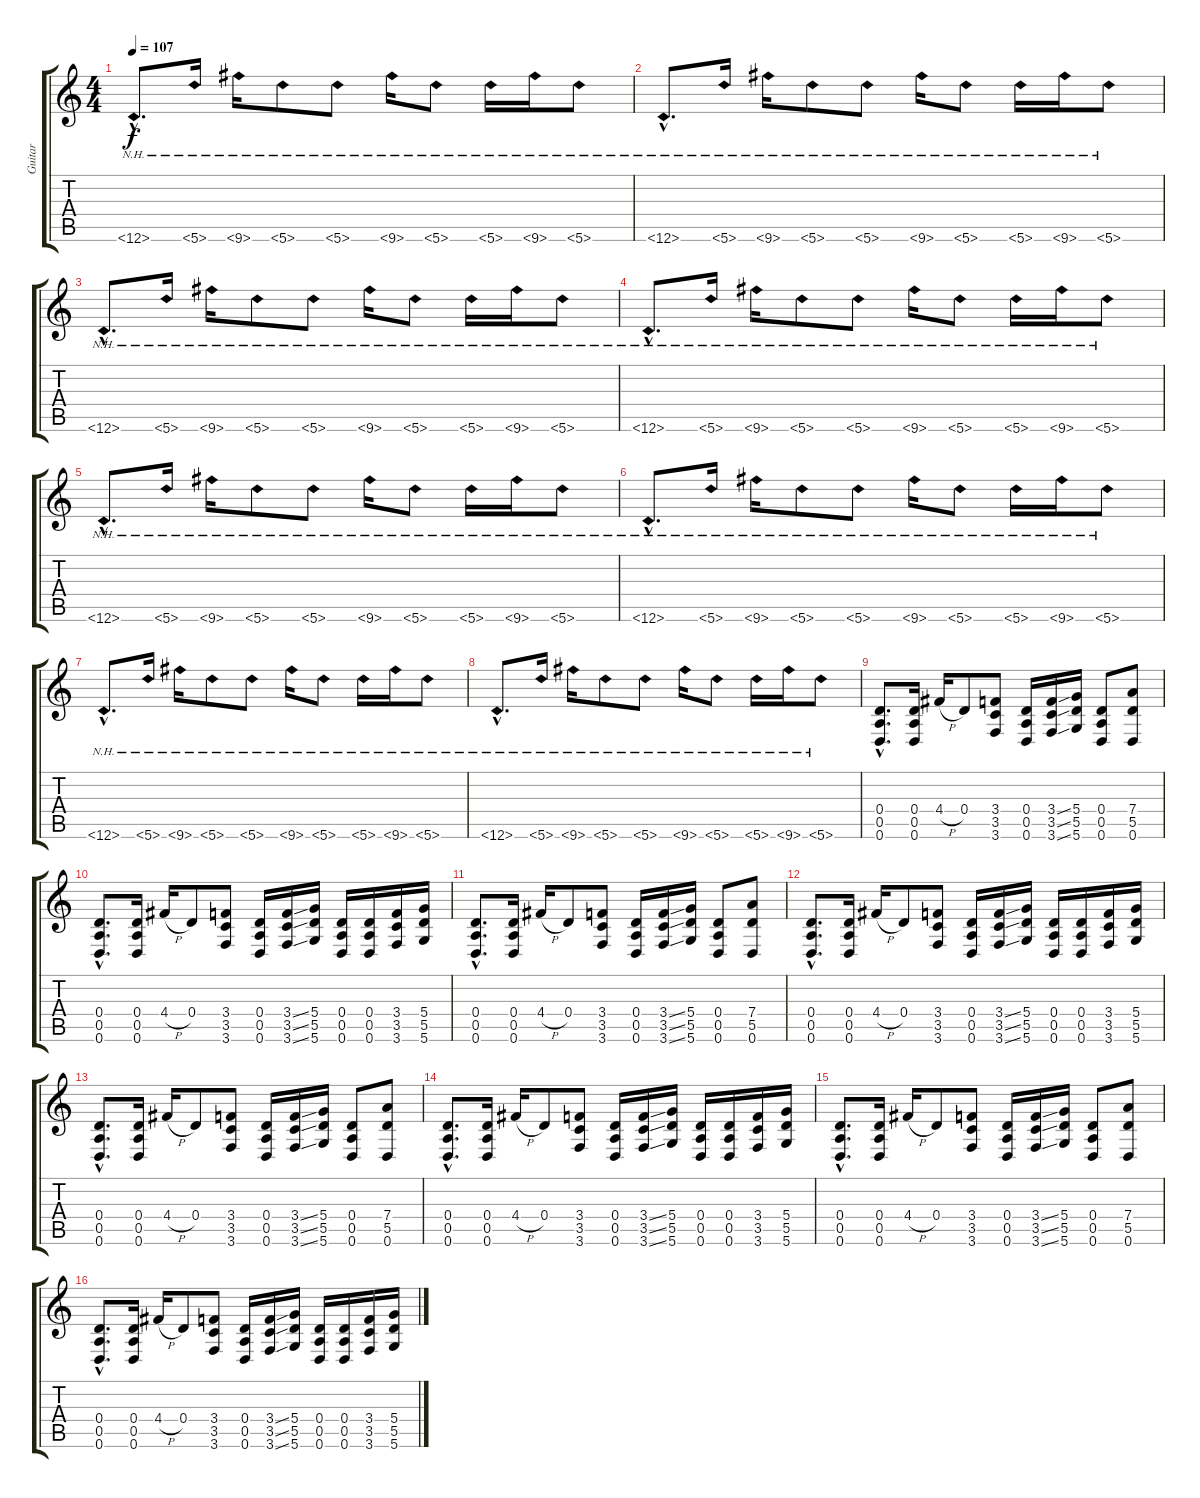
\track ("Guitar" "Guitar") {instrument distortionguitar}
\staff {score tabs}
\tuning (E4 B3 G3 D3 A2 D2) {hide}
\ts (4 4)
\tempo 107
\clef g2
\ks c
12.6{nh hac}.8{d dy f instrument distortionguitar} 5.6{nh}.16 9.6{nh}.16 5.6{nh}.8 5.6{nh}.8 9.6{nh}.16 5.6{nh}.8 5.6{nh}.16 9.6{nh}.16 5.6{nh}.8 |
12.6{nh hac}.8{d} 5.6{nh}.16 9.6{nh}.16 5.6{nh}.8 5.6{nh}.8 9.6{nh}.16 5.6{nh}.8 5.6{nh}.16 9.6{nh}.16 5.6{nh}.8 |
12.6{nh hac}.8{d} 5.6{nh}.16 9.6{nh}.16 5.6{nh}.8 5.6{nh}.8 9.6{nh}.16 5.6{nh}.8 5.6{nh}.16 9.6{nh}.16 5.6{nh}.8 |
12.6{nh hac}.8{d} 5.6{nh}.16 9.6{nh}.16 5.6{nh}.8 5.6{nh}.8 9.6{nh}.16 5.6{nh}.8 5.6{nh}.16 9.6{nh}.16 5.6{nh}.8 |
12.6{nh hac}.8{d} 5.6{nh}.16 9.6{nh}.16 5.6{nh}.8 5.6{nh}.8 9.6{nh}.16 5.6{nh}.8 5.6{nh}.16 9.6{nh}.16 5.6{nh}.8 |
12.6{nh hac}.8{d} 5.6{nh}.16 9.6{nh}.16 5.6{nh}.8 5.6{nh}.8 9.6{nh}.16 5.6{nh}.8 5.6{nh}.16 9.6{nh}.16 5.6{nh}.8 |
12.6{nh hac}.8{d} 5.6{nh}.16 9.6{nh}.16 5.6{nh}.8 5.6{nh}.8 9.6{nh}.16 5.6{nh}.8 5.6{nh}.16 9.6{nh}.16 5.6{nh}.8 |
12.6{nh hac}.8{d} 5.6{nh}.16 9.6{nh}.16 5.6{nh}.8 5.6{nh}.8 9.6{nh}.16 5.6{nh}.8 5.6{nh}.16 9.6{nh}.16 5.6{nh}.8 |
(0.4{hac} 0.5{hac} 0.6{hac}).8{d} (0.4 0.5 0.6).16 4.4{h}.16 0.4.8 (3.4 3.5 3.6).8 (0.4 0.5 0.6).16 (3.4{ss} 3.5{ss} 3.6{ss}).16 (5.4 5.5 5.6).16 (0.4 0.5 0.6).8 (7.4 5.5 0.6).8 |
(0.4{hac} 0.5{hac} 0.6{hac}).8{d} (0.4 0.5 0.6).16 4.4{h}.16 0.4.8 (3.4 3.5 3.6).8 (0.4 0.5 0.6).16 (3.4{ss} 3.5{ss} 3.6{ss}).16 (5.4 5.5 5.6).16 (0.4 0.5 0.6).16 (0.4 0.5 0.6).16 (3.4 3.5 3.6).16 (5.4 5.5 5.6).16 |
(0.4{hac} 0.5{hac} 0.6{hac}).8{d} (0.4 0.5 0.6).16 4.4{h}.16 0.4.8 (3.4 3.5 3.6).8 (0.4 0.5 0.6).16 (3.4{ss} 3.5{ss} 3.6{ss}).16 (5.4 5.5 5.6).16 (0.4 0.5 0.6).8 (7.4 5.5 0.6).8 |
(0.4{hac} 0.5{hac} 0.6{hac}).8{d} (0.4 0.5 0.6).16 4.4{h}.16 0.4.8 (3.4 3.5 3.6).8 (0.4 0.5 0.6).16 (3.4{ss} 3.5{ss} 3.6{ss}).16 (5.4 5.5 5.6).16 (0.4 0.5 0.6).16 (0.4 0.5 0.6).16 (3.4 3.5 3.6).16 (5.4 5.5 5.6).16 |
(0.4{hac} 0.5{hac} 0.6{hac}).8{d} (0.4 0.5 0.6).16 4.4{h}.16 0.4.8 (3.4 3.5 3.6).8 (0.4 0.5 0.6).16 (3.4{ss} 3.5{ss} 3.6{ss}).16 (5.4 5.5 5.6).16 (0.4 0.5 0.6).8 (7.4 5.5 0.6).8 |
(0.4{hac} 0.5{hac} 0.6{hac}).8{d} (0.4 0.5 0.6).16 4.4{h}.16 0.4.8 (3.4 3.5 3.6).8 (0.4 0.5 0.6).16 (3.4{ss} 3.5{ss} 3.6{ss}).16 (5.4 5.5 5.6).16 (0.4 0.5 0.6).16 (0.4 0.5 0.6).16 (3.4 3.5 3.6).16 (5.4 5.5 5.6).16 |
(0.4{hac} 0.5{hac} 0.6{hac}).8{d} (0.4 0.5 0.6).16 4.4{h}.16 0.4.8 (3.4 3.5 3.6).8 (0.4 0.5 0.6).16 (3.4{ss} 3.5{ss} 3.6{ss}).16 (5.4 5.5 5.6).16 (0.4 0.5 0.6).8 (7.4 5.5 0.6).8 |
(0.4{hac} 0.5{hac} 0.6{hac}).8{d} (0.4 0.5 0.6).16 4.4{h}.16 0.4.8 (3.4 3.5 3.6).8 (0.4 0.5 0.6).16 (3.4{ss} 3.5{ss} 3.6{ss}).16 (5.4 5.5 5.6).16 (0.4 0.5 0.6).16 (0.4 0.5 0.6).16 (3.4 3.5 3.6).16 (5.4 5.5 5.6).16
